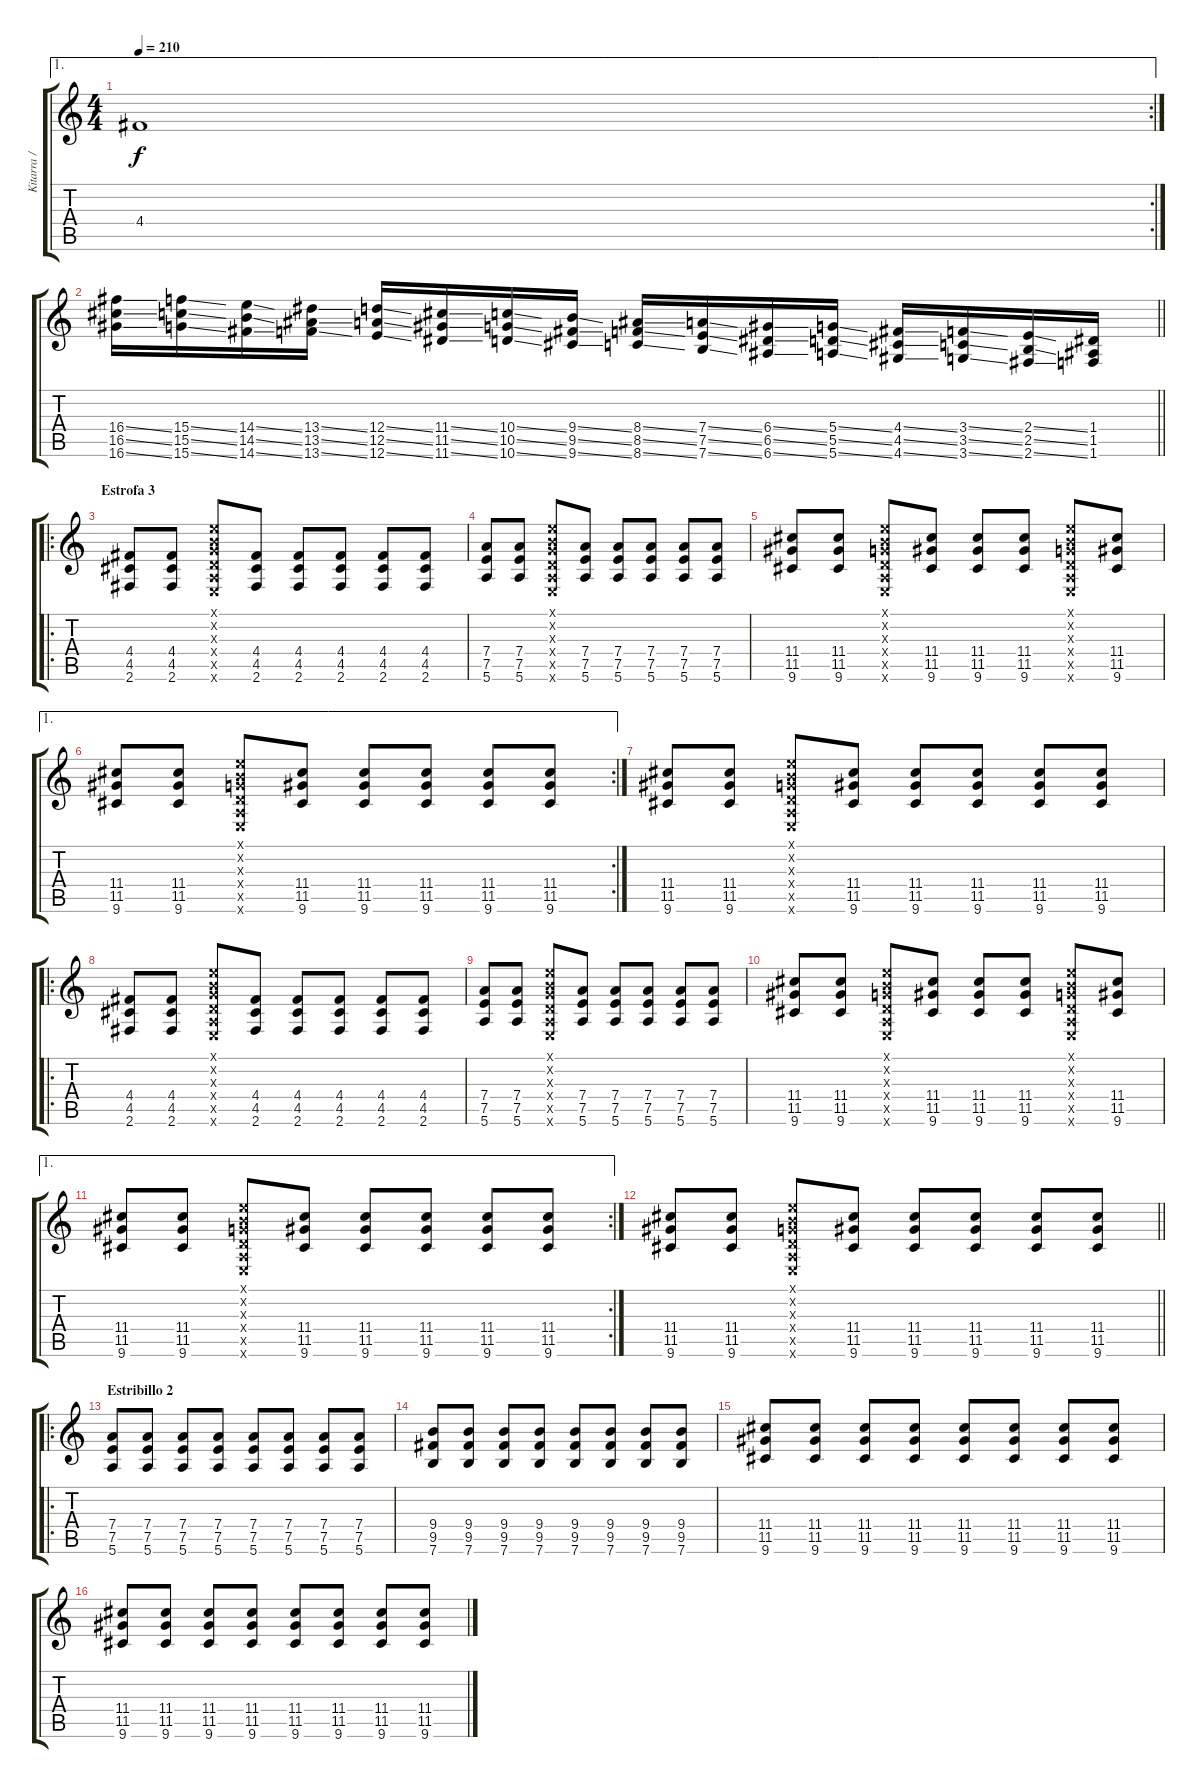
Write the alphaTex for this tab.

\track ("Kitarra / Guitarra" "Kitarra / ") {instrument distortionguitar}
\staff {score tabs}
\tuning (E4 B3 G3 D3 A2 E2) {hide}
\ae 1
\rc 2
\ts (4 4)
\tempo 210
\clef g2
\ks c
4.4{t}.1{dy f} |
\barLineRight lightlight
(16.4{ss} 16.5{ss} 16.6{ss}).16{instrument guitarfretnoise} (15.4{ss} 15.5{ss} 15.6{ss}).16 (14.4{ss} 14.5{ss} 14.6{ss}).16 (13.4{ss} 13.5{ss} 13.6{ss}).16 (12.4{ss} 12.5{ss} 12.6{ss}).16 (11.4{ss} 11.5{ss} 11.6{ss}).16 (10.4{ss} 10.5{ss} 10.6{ss}).16 (9.4{ss} 9.5{ss} 9.6{ss}).16 (8.4{ss} 8.5{ss} 8.6{ss}).16 (7.4{ss} 7.5{ss} 7.6{ss}).16 (6.4{ss} 6.5{ss} 6.6{ss}).16 (5.4{ss} 5.5{ss} 5.6{ss}).16 (4.4{ss} 4.5{ss} 4.6{ss}).16 (3.4{ss} 3.5{ss} 3.6{ss}).16 (2.4{ss} 2.5{ss} 2.6{ss}).16 (1.4 1.5 1.6).16 |
\ro
\section ("" "Estrofa 3")
(4.4 4.5 2.6).8{instrument distortionguitar} (4.4 4.5 2.6).8 (0.1{x} 0.2{x} 0.3{x} 0.4{x} 0.5{x} 0.6{x}).8 (4.4 4.5 2.6).8 (4.4 4.5 2.6).8 (4.4 4.5 2.6).8 (4.4 4.5 2.6).8 (4.4 4.5 2.6).8 |
(7.4 7.5 5.6).8 (7.4 7.5 5.6).8 (0.1{x} 0.2{x} 0.3{x} 0.4{x} 0.5{x} 0.6{x}).8 (7.4 7.5 5.6).8 (7.4 7.5 5.6).8 (7.4 7.5 5.6).8 (7.4 7.5 5.6).8 (7.4 7.5 5.6).8 |
(11.4 11.5 9.6).8 (11.4 11.5 9.6).8 (0.1{x} 0.2{x} 0.3{x} 0.4{x} 0.5{x} 0.6{x}).8 (11.4 11.5 9.6).8 (11.4 11.5 9.6).8 (11.4 11.5 9.6).8 (0.1{x} 0.2{x} 0.3{x} 0.4{x} 0.5{x} 0.6{x}).8 (11.4 11.5 9.6).8 |
\ae 1
\rc 2
(11.4 11.5 9.6).8 (11.4 11.5 9.6).8 (0.1{x} 0.2{x} 0.3{x} 0.4{x} 0.5{x} 0.6{x}).8 (11.4 11.5 9.6).8 (11.4 11.5 9.6).8 (11.4 11.5 9.6).8 (11.4 11.5 9.6).8 (11.4 11.5 9.6).8 |
(11.4 11.5 9.6).8 (11.4 11.5 9.6).8 (0.1{x} 0.2{x} 0.3{x} 0.4{x} 0.5{x} 0.6{x}).8 (11.4 11.5 9.6).8 (11.4 11.5 9.6).8 (11.4 11.5 9.6).8 (11.4 11.5 9.6).8 (11.4 11.5 9.6).8 |
\ro
(4.4 4.5 2.6).8 (4.4 4.5 2.6).8 (0.1{x} 0.2{x} 0.3{x} 0.4{x} 0.5{x} 0.6{x}).8 (4.4 4.5 2.6).8 (4.4 4.5 2.6).8 (4.4 4.5 2.6).8 (4.4 4.5 2.6).8 (4.4 4.5 2.6).8 |
(7.4 7.5 5.6).8 (7.4 7.5 5.6).8 (0.1{x} 0.2{x} 0.3{x} 0.4{x} 0.5{x} 0.6{x}).8 (7.4 7.5 5.6).8 (7.4 7.5 5.6).8 (7.4 7.5 5.6).8 (7.4 7.5 5.6).8 (7.4 7.5 5.6).8 |
(11.4 11.5 9.6).8 (11.4 11.5 9.6).8 (0.1{x} 0.2{x} 0.3{x} 0.4{x} 0.5{x} 0.6{x}).8 (11.4 11.5 9.6).8 (11.4 11.5 9.6).8 (11.4 11.5 9.6).8 (0.1{x} 0.2{x} 0.3{x} 0.4{x} 0.5{x} 0.6{x}).8 (11.4 11.5 9.6).8 |
\ae 1
\rc 2
(11.4 11.5 9.6).8 (11.4 11.5 9.6).8 (0.1{x} 0.2{x} 0.3{x} 0.4{x} 0.5{x} 0.6{x}).8 (11.4 11.5 9.6).8 (11.4 11.5 9.6).8 (11.4 11.5 9.6).8 (11.4 11.5 9.6).8 (11.4 11.5 9.6).8 |
\barLineRight lightlight
(11.4 11.5 9.6).8 (11.4 11.5 9.6).8 (0.1{x} 0.2{x} 0.3{x} 0.4{x} 0.5{x} 0.6{x}).8 (11.4 11.5 9.6).8 (11.4 11.5 9.6).8 (11.4 11.5 9.6).8 (11.4 11.5 9.6).8 (11.4 11.5 9.6).8 |
\ro
\section ("" "Estribillo 2")
(7.4 7.5 5.6).8 (7.4 7.5 5.6).8 (7.4 7.5 5.6).8 (7.4 7.5 5.6).8 (7.4 7.5 5.6).8 (7.4 7.5 5.6).8 (7.4 7.5 5.6).8 (7.4 7.5 5.6).8 |
(9.4 9.5 7.6).8 (9.4 9.5 7.6).8 (9.4 9.5 7.6).8 (9.4 9.5 7.6).8 (9.4 9.5 7.6).8 (9.4 9.5 7.6).8 (9.4 9.5 7.6).8 (9.4 9.5 7.6).8 |
(11.4 11.5 9.6).8 (11.4 11.5 9.6).8 (11.4 11.5 9.6).8 (11.4 11.5 9.6).8 (11.4 11.5 9.6).8 (11.4 11.5 9.6).8 (11.4 11.5 9.6).8 (11.4 11.5 9.6).8 |
(11.4 11.5 9.6).8 (11.4 11.5 9.6).8 (11.4 11.5 9.6).8 (11.4 11.5 9.6).8 (11.4 11.5 9.6).8 (11.4 11.5 9.6).8 (11.4 11.5 9.6).8 (11.4 11.5 9.6).8
